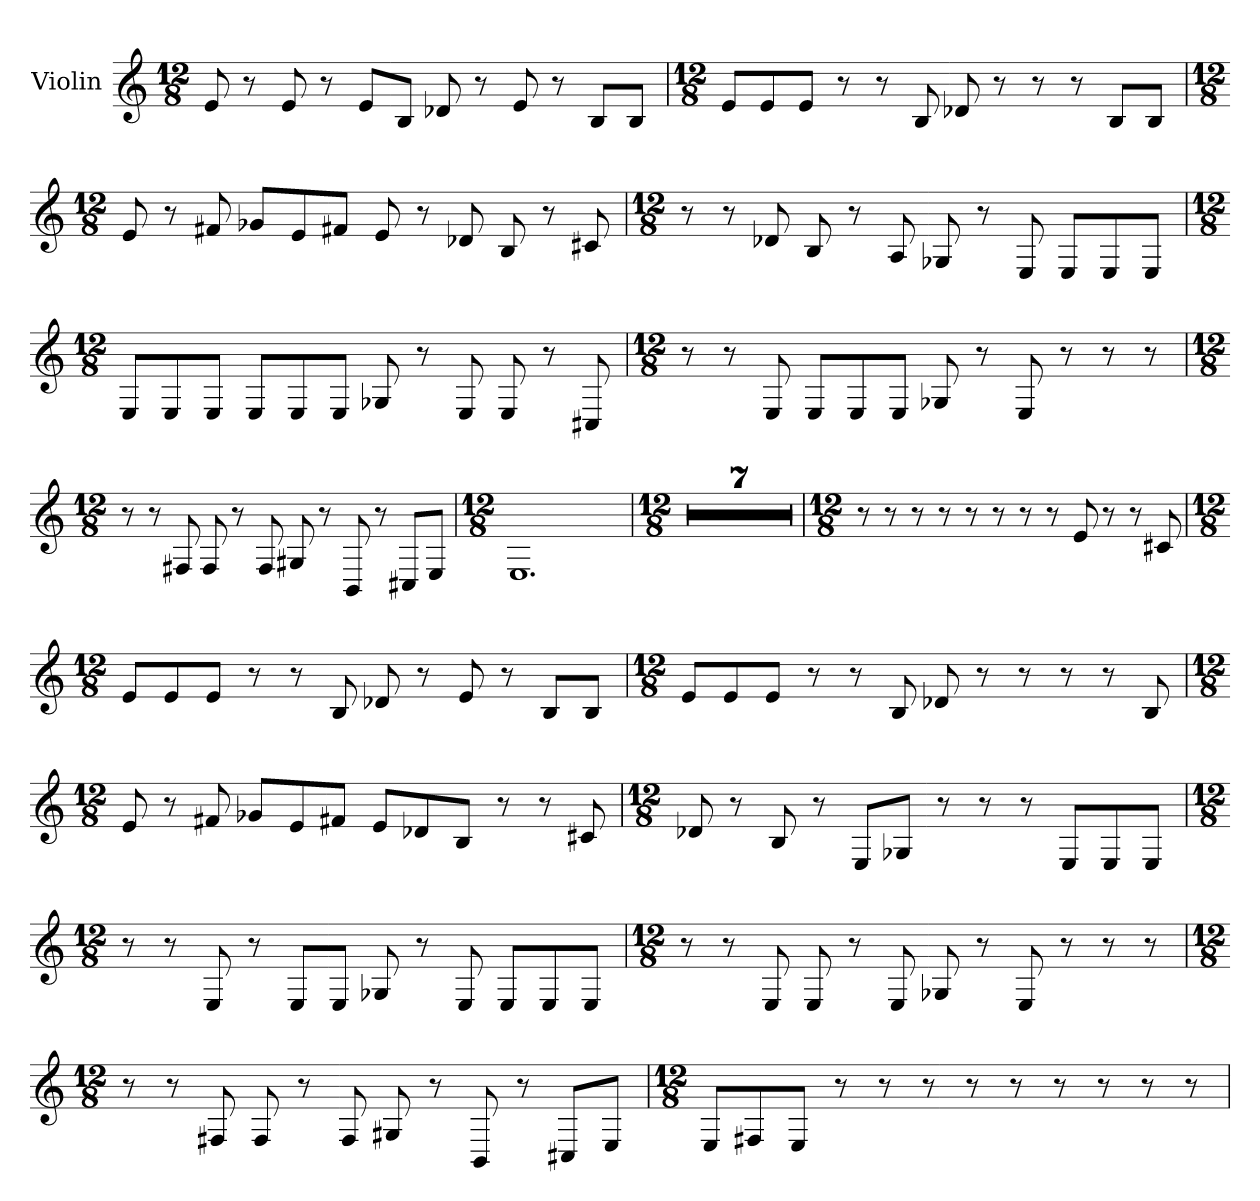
**kern
*part1
*staff1
*I"Violin
*I'Vln
*M12/8
=
8e
8r
8e
8r
8eL
8BJ
8d-X
8r
8e
8r
8BL
8BJ
=
*M12/8
8eL
8e
8eJ
8r
8r
8B
8d-X
8r
8r
8r
8BL
8BJ
=
*M12/8
8e
8r
8f#X
8g-XL
8e
8f#XJ
8e
8r
8d-X
8B
8r
8c#X
=
*M12/8
8r
8r
8d-X
8B
8r
8A
8G-X
8r
8E
8EL
8E
8EJ
=
*M12/8
8EL
8E
8EJ
8EL
8E
8EJ
8G-X
8r
8E
8E
8r
8C#X
=
*M12/8
8r
8r
8E
8EL
8E
8EJ
8G-X
8r
8E
8r
8r
8r
=
*M12/8
8r
8r
8F#X
8F#
8r
8F#
8G#X
8r
8BB
8r
8C#XL
8EJ
=
*M12/8
1.E
=
*M12/8
1.r
=
*M12/8
1.r
=
*M12/8
1.r
=
*M12/8
1.r
=
*M12/8
1.r
=
*M12/8
1.r
=
*M12/8
1.r
=
*M12/8
8r
8r
8r
8r
8r
8r
8r
8r
8e
8r
8r
8c#X
=
*M12/8
8eL
8e
8eJ
8r
8r
8B
8d-X
8r
8e
8r
8BL
8BJ
=
*M12/8
8eL
8e
8eJ
8r
8r
8B
8d-X
8r
8r
8r
8r
8B
=
*M12/8
8e
8r
8f#X
8g-XL
8e
8f#XJ
8eL
8d-X
8BJ
8r
8r
8c#X
=
*M12/8
8d-X
8r
8B
8r
8EL
8G-XJ
8r
8r
8r
8EL
8E
8EJ
=
*M12/8
8r
8r
8E
8r
8EL
8EJ
8G-X
8r
8E
8EL
8E
8EJ
=
*M12/8
8r
8r
8E
8E
8r
8E
8G-X
8r
8E
8r
8r
8r
=
*M12/8
8r
8r
8F#X
8F#
8r
8F#
8G#X
8r
8BB
8r
8C#XL
8EJ
=
*M12/8
8EL
8F#X
8EJ
8r
8r
8r
8r
8r
8r
8r
8r
8r
=
*-
